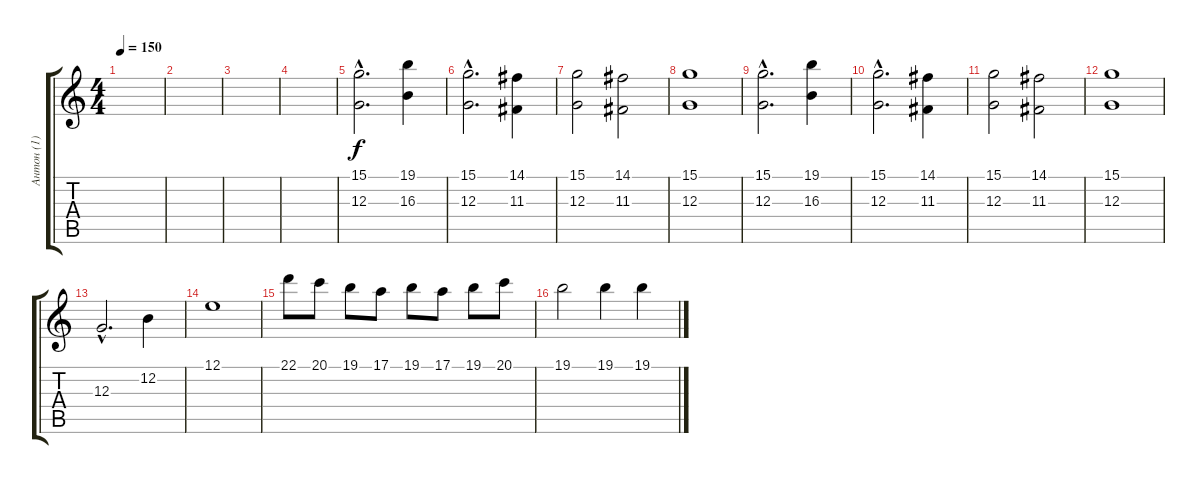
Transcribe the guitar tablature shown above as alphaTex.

\track ("Антон (1) - клавиши" "Антон (1) ") {instrument acousticgrandpiano}
\staff {score tabs}
\tuning (E4 B3 G3 D3 A2 E2) {hide}
\ts (4 4)
\tempo 150
\clef g2
\ks c
|
|
|
|
(15.1{hac} 12.3{hac}).2{d} (19.1 16.3).4 |
(15.1{hac} 12.3{hac}).2{d} (14.1 11.3).4 |
(15.1 12.3).2 (14.1 11.3).2 |
(15.1 12.3).1 |
(15.1{hac} 12.3{hac}).2{d} (19.1 16.3).4 |
(15.1{hac} 12.3{hac}).2{d} (14.1 11.3).4 |
(15.1 12.3).2 (14.1 11.3).2 |
(15.1 12.3).1 |
12.3{hac}.2{d} 12.2.4 |
12.1.1 |
22.1.8 20.1.8 19.1.8 17.1.8 19.1.8 17.1.8 19.1.8 20.1.8 |
19.1.2 19.1.4 19.1.4
